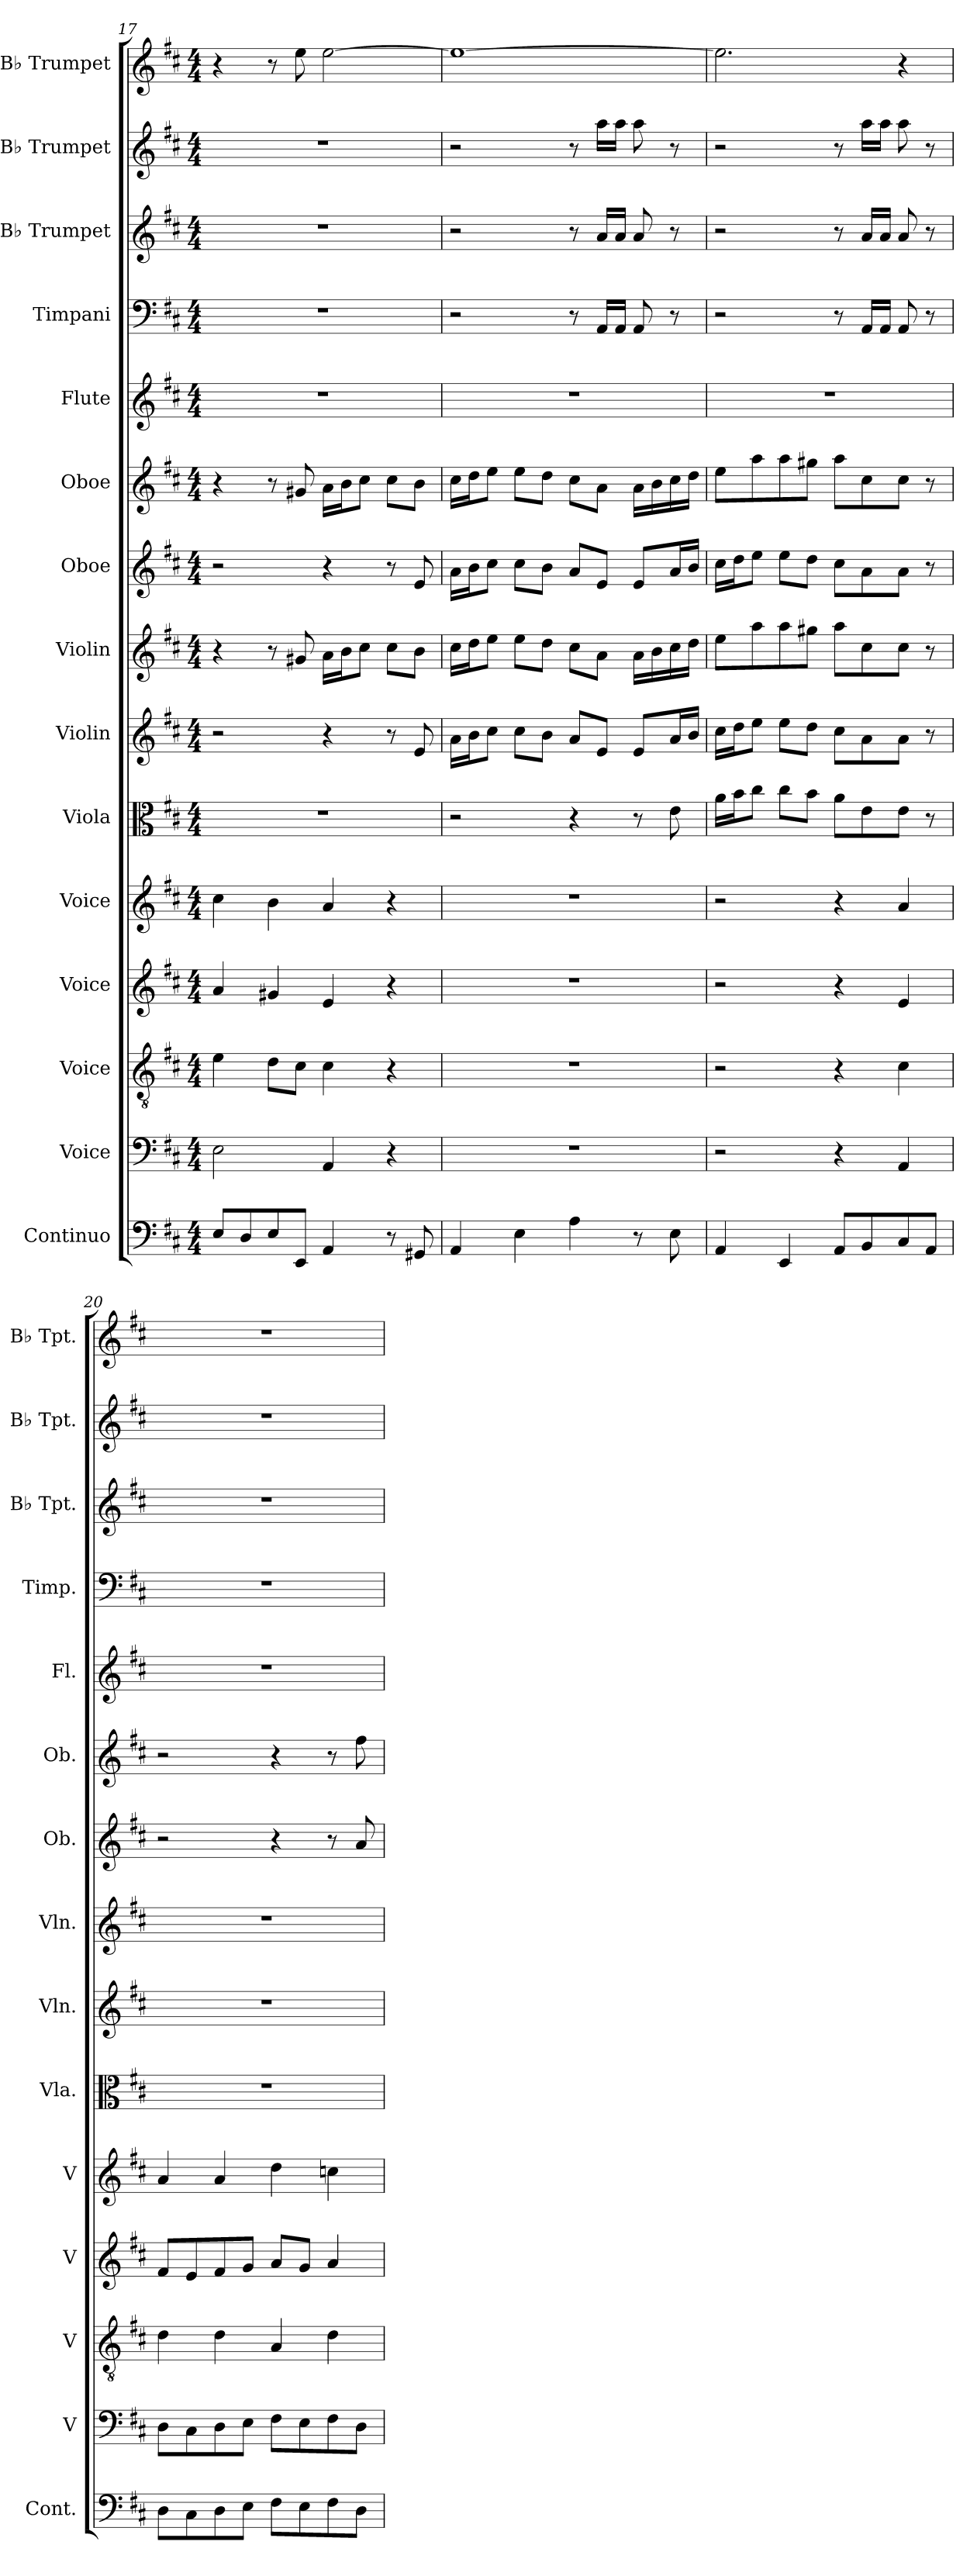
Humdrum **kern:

**kern	**kern	**kern	**kern	**kern	**kern	**kern	**kern	**kern	**kern	**kern	**kern	**kern	**kern	**kern
*part15	*part14	*part13	*part12	*part11	*part10	*part9	*part8	*part7	*part6	*part5	*part4	*part3	*part2	*part1
*staff15	*staff14	*staff13	*staff12	*staff11	*staff10	*staff9	*staff8	*staff7	*staff6	*staff5	*staff4	*staff3	*staff2	*staff1
*I"Continuo	*I"Voice	*I"Voice	*I"Voice	*I"Voice	*I"Viola	*I"Violin	*I"Violin	*I"Oboe	*I"Oboe	*I"Flute	*I"Timpani	*I"B♭ Trumpet	*I"B♭ Trumpet	*I"B♭ Trumpet
*I'Cont.	*I'V	*I'V	*I'V	*I'V	*I'Vla.	*I'Vln.	*I'Vln.	*I'Ob.	*I'Ob.	*I'Fl.	*I'Timp.	*I'B♭ Tpt.	*I'B♭ Tpt.	*I'B♭ Tpt.
*clefF4	*clefF4	*clefGv2	*clefG2	*clefG2	*clefC3	*clefG2	*clefG2	*clefG2	*clefG2	*clefG2	*clefF4	*clefG2	*clefG2	*clefG2
*	*	*	*	*	*	*	*	*	*	*	*	*ITrd1c2	*ITrd1c2	*ITrd1c2
*k[f#c#]	*k[f#c#]	*k[f#c#]	*k[f#c#]	*k[f#c#]	*k[f#c#]	*k[f#c#]	*k[f#c#]	*k[f#c#]	*k[f#c#]	*k[f#c#]	*k[f#c#]	*k[]	*k[]	*k[]
*M4/4	*M4/4	*M4/4	*M4/4	*M4/4	*M4/4	*M4/4	*M4/4	*M4/4	*M4/4	*M4/4	*M4/4	*M4/4	*M4/4	*M4/4
=17	=17	=17	=17	=17	=17	=17	=17	=17	=17	=17	=17	=17	=17	=17
8EL	2E	4e	4a	4cc#	1r	2r	4r	2r	4r	1r	1r	1r	1r	4r
8D	.	.	.	.	.	.	.	.	.	.	.	.	.	.
8E	.	8dL	4g#X	4b	.	.	8r	.	8r	.	.	.	.	8r
8EEJ	.	8c#J	.	.	.	.	8g#X	.	8g#X	.	.	.	.	8dd
4AA	4AA	4c#	4e	4a	.	4r	16aLL	4r	16aLL	.	.	.	.	[2dd
.	.	.	.	.	.	.	16bJ	.	16bJ	.	.	.	.	.
.	.	.	.	.	.	.	8cc#J	.	8cc#J	.	.	.	.	.
8r	4r	4r	4r	4r	.	8r	8cc#L	8r	8cc#L	.	.	.	.	.
8GG#X	.	.	.	.	.	8e	8bJ	8e	8bJ	.	.	.	.	.
=18	=18	=18	=18	=18	=18	=18	=18	=18	=18	=18	=18	=18	=18	=18
4AA	1r	1r	1r	1r	2r	16aLL	16cc#LL	16aLL	16cc#LL	1r	2r	2r	2r	1dd_
.	.	.	.	.	.	16bJ	16ddJ	16bJ	16ddJ	.	.	.	.	.
.	.	.	.	.	.	8cc#J	8eeJ	8cc#J	8eeJ	.	.	.	.	.
4E	.	.	.	.	.	8cc#L	8eeL	8cc#L	8eeL	.	.	.	.	.
.	.	.	.	.	.	8bJ	8ddJ	8bJ	8ddJ	.	.	.	.	.
4A	.	.	.	.	4r	8aL	8cc#L	8aL	8cc#L	.	8r	8r	8r	.
.	.	.	.	.	.	8eJ	8aJ	8eJ	8aJ	.	16AALL	16gLL	16ggLL	.
.	.	.	.	.	.	.	.	.	.	.	16AAJJ	16gJJ	16ggJJ	.
8r	.	.	.	.	8r	8eL	16aLL	8eL	16aLL	.	8AA	8g	8gg	.
.	.	.	.	.	.	.	16b	.	16b	.	.	.	.	.
8E	.	.	.	.	8e	16aL	16cc#	16aL	16cc#	.	8r	8r	8r	.
.	.	.	.	.	.	16bJJ	16ddJJ	16bJJ	16ddJJ	.	.	.	.	.
=19	=19	=19	=19	=19	=19	=19	=19	=19	=19	=19	=19	=19	=19	=19
4AA	2r	2r	2r	2r	16aLL	16cc#LL	8eeL	16cc#LL	8eeL	1r	2r	2r	2r	2.dd]
.	.	.	.	.	16bJ	16ddJ	.	16ddJ	.	.	.	.	.	.
.	.	.	.	.	8cc#J	8eeJ	8aa	8eeJ	8aa	.	.	.	.	.
4EE	.	.	.	.	8cc#L	8eeL	8aa	8eeL	8aa	.	.	.	.	.
.	.	.	.	.	8bJ	8ddJ	8gg#XJ	8ddJ	8gg#XJ	.	.	.	.	.
8AAL	4r	4r	4r	4r	8aL	8cc#L	8aaL	8cc#L	8aaL	.	8r	8r	8r	.
8BB	.	.	.	.	8e	8a	8cc#	8a	8cc#	.	16AALL	16gLL	16ggLL	.
.	.	.	.	.	.	.	.	.	.	.	16AAJJ	16gJJ	16ggJJ	.
8C#	4AA	4c#	4e	4a	8eJ	8aJ	8cc#J	8aJ	8cc#J	.	8AA	8g	8gg	4r
8AAJ	.	.	.	.	8r	8r	8r	8r	8r	.	8r	8r	8r	.
=20	=20	=20	=20	=20	=20	=20	=20	=20	=20	=20	=20	=20	=20	=20
8DL	8DL	4d	8f#L	4a	1r	1r	1r	2r	2r	1r	1r	1r	1r	1r
8C#	8C#	.	8e	.	.	.	.	.	.	.	.	.	.	.
8D	8D	4d	8f#	4a	.	.	.	.	.	.	.	.	.	.
8EJ	8EJ	.	8gJ	.	.	.	.	.	.	.	.	.	.	.
8F#L	8F#L	4A	8aL	4dd	.	.	.	4r	4r	.	.	.	.	.
8E	8E	.	8gJ	.	.	.	.	.	.	.	.	.	.	.
8F#	8F#	4d	4a	4ccn	.	.	.	8r	8r	.	.	.	.	.
8DJ	8DJ	.	.	.	.	.	.	8a	8ff#	.	.	.	.	.
=	=	=	=	=	=	=	=	=	=	=	=	=	=	=
*-	*-	*-	*-	*-	*-	*-	*-	*-	*-	*-	*-	*-	*-	*-
